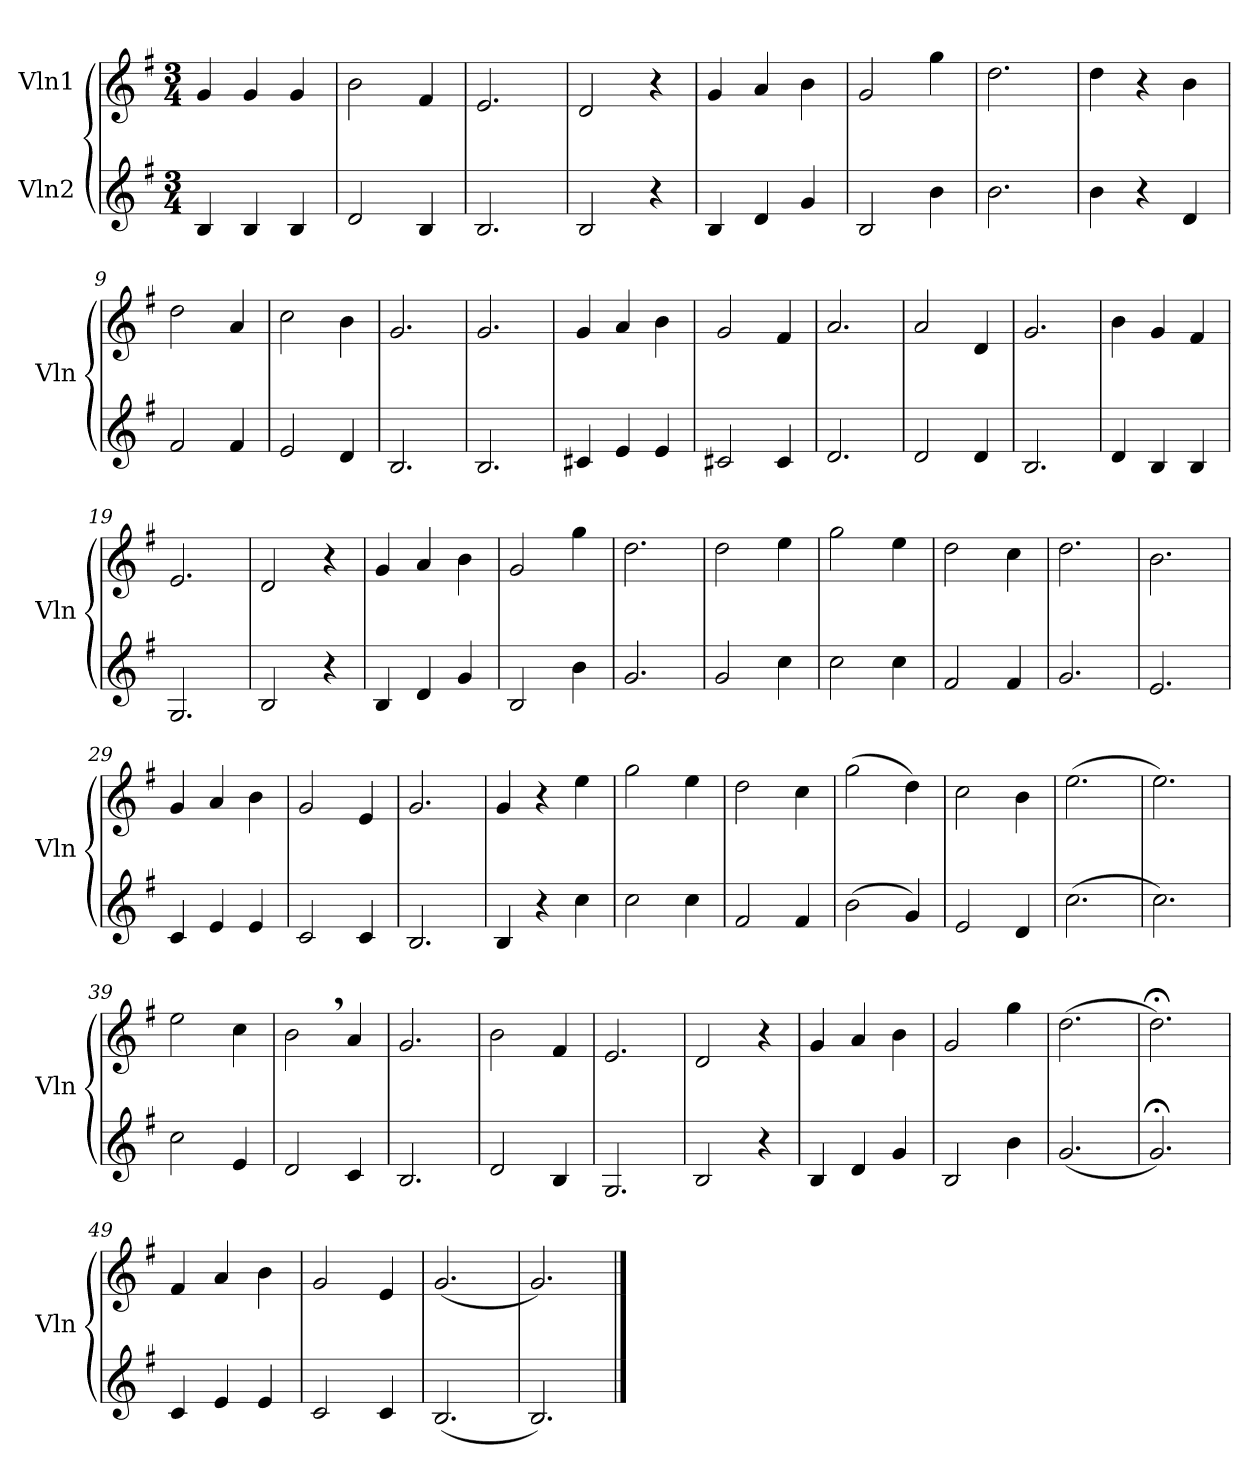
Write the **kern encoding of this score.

**kern	**kern
*part2	*part1
*staff2	*staff1
*I"Vln2	*I"Vln1
*I'Vln	*I'Vln
*clefG2	*clefG2
*k[f#]	*k[f#]
*M3/4	*M3/4
=1	=1
4B/	4g/
4B/	4g/
4B/	4g/
=2	=2
2d/	2b\
4B/	4f#/
=3	=3
2.B/	2.e/
=4	=4
2B/	2d/
4r	4r
=5	=5
4B/	4g/
4d/	4a/
4g/	4b\
=6	=6
2B/	2g/
4b\	4gg\
=7	=7
2.b\	2.dd\
=8	=8
4b\	4dd\
4r	4r
4d/	4b\
=9	=9
2f#/	2dd\
4f#/	4a/
=10	=10
2e/	2cc\
4d/	4b\
!!LO:LB:g=z
=11	=11
2.B/	2.g/
=12	=12
2.B/	2.g/
=13	=13
4c#X/	4g/
4e/	4a/
4e/	4b\
=14	=14
2c#X/	2g/
4c#/	4f#/
=15	=15
2.d/	2.a/
=16	=16
2d/	2a/
4d/	4d/
=17	=17
2.B/	2.g/
=18	=18
4d/	4b\
4B/	4g/
4B/	4f#/
=19	=19
2.G/	2.e/
=20	=20
2B/	2d/
4r	4r
!!LO:LB:g=z
=21	=21
4B/	4g/
4d/	4a/
4g/	4b\
=22	=22
2B/	2g/
4b\	4gg\
=23	=23
2.g/	2.dd\
=24	=24
2g/	2dd\
4cc\	4ee\
=25	=25
2cc\	2gg\
4cc\	4ee\
=26	=26
2f#/	2dd\
4f#/	4cc\
=27	=27
2.g/	2.dd\
=28	=28
2.e/	2.b\
=29	=29
4c/	4g/
4e/	4a/
4e/	4b\
=30	=30
2c/	2g/
4c/	4e/
!!LO:LB:g=z
=31	=31
2.B/	2.g/
=32	=32
4B/	4g/
4r	4r
4cc\	4ee\
=33	=33
2cc\	2gg\
4cc\	4ee\
=34	=34
2f#/	2dd\
4f#/	4cc\
=35	=35
(2b\	(2gg\
4g/)	4dd\)
=36	=36
2e/	2cc\
4d/	4b\
=37	=37
(2.cc\	(2.ee\
=38	=38
2.cc\)	2.ee\)
=39	=39
2cc\	2ee\
4e/	4cc\
=40	=40
2d/	2b,\
4c/	4a/
!!LO:LB:g=z
=41	=41
2.B/	2.g/
=42	=42
2d/	2b\
4B/	4f#/
=43	=43
2.G/	2.e/
=44	=44
2B/	2d/
4r	4r
=45	=45
4B/	4g/
4d/	4a/
4g/	4b\
=46	=46
2B/	2g/
4b\	4gg\
=47	=47
(2.g/	(2.dd\
=48	=48
2.g;</)	2.dd;<\)
=49	=49
4c/	4f#/
4e/	4a/
4e/	4b\
=50	=50
2c/	2g/
4c/	4e/
=51	=51
(2.B/	(2.g/
=52	=52
2.B/)	2.g/)
==	==
*-	*-
